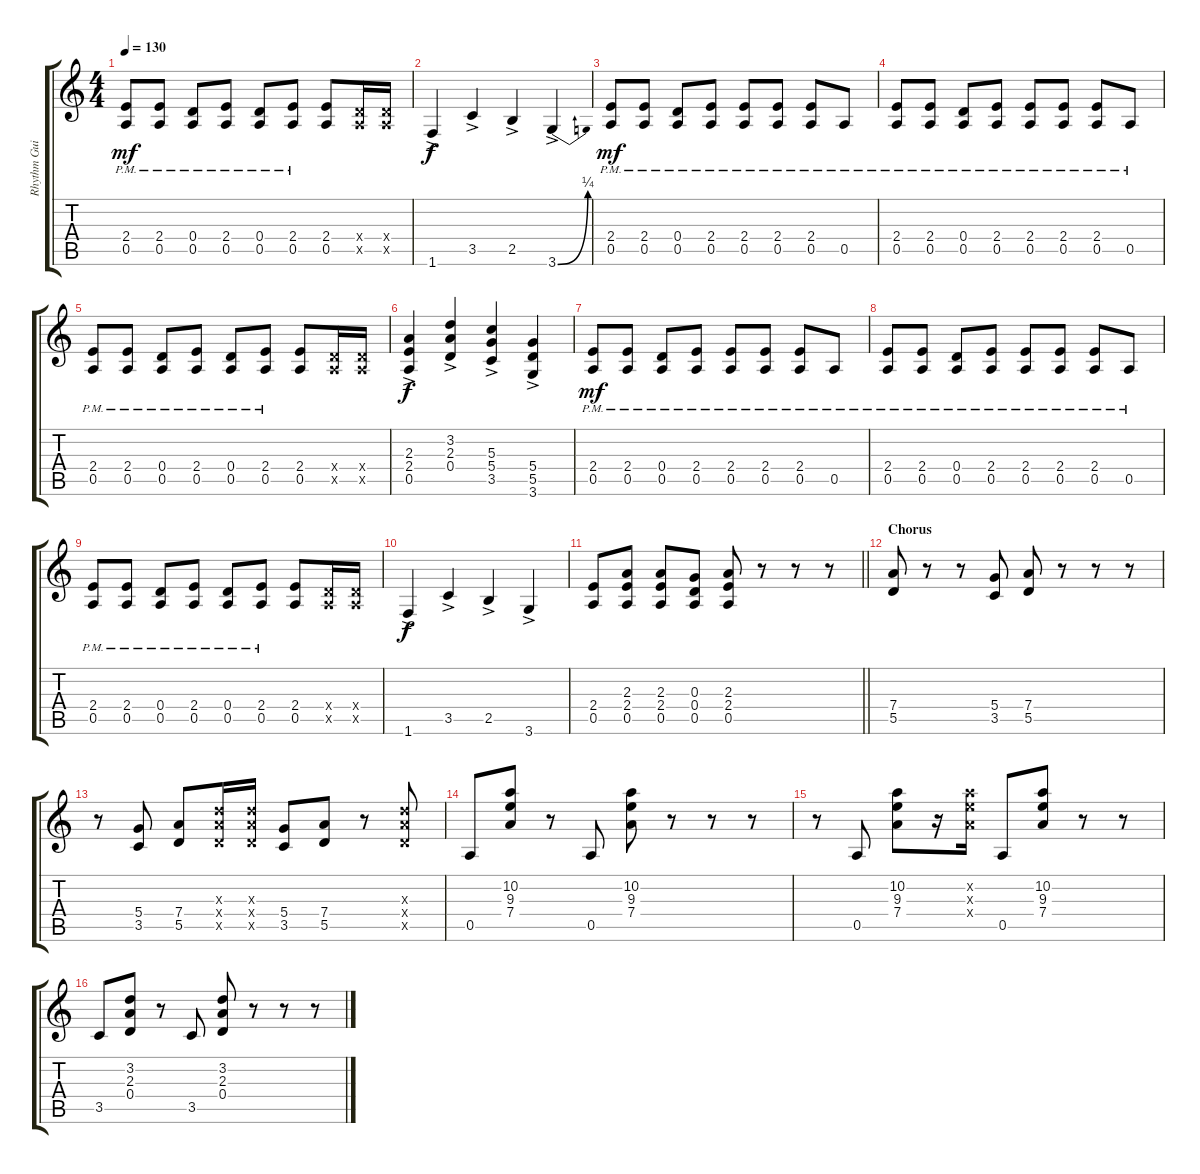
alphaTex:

\track ("Rhythm Guitar" "Rhythm Gui") {instrument distortionguitar}
\staff {score tabs}
\tuning (E4 B3 G3 D3 A2 E2) {hide}
\ts (4 4)
\tempo 130
\clef g2
\ks c
(2.4{pm} 0.5{pm}).8{dy mf} (2.4{pm} 0.5{pm}).8 (0.4{pm} 0.5{pm}).8 (2.4{pm} 0.5{pm}).8 (0.4{pm} 0.5{pm}).8 (2.4{pm} 0.5{pm}).8 (2.4 0.5).8 (0.4{x} 0.5{x}).16 (0.4{x} 0.5{x}).16 |
1.6{ac}.4{dy f} 3.5{ac}.4 2.5{ac}.4 3.6{be (bend 0 0 60 1) ac}.4 |
(2.4{pm} 0.5{pm}).8{dy mf} (2.4{pm} 0.5{pm}).8 (0.4{pm} 0.5{pm}).8 (2.4{pm} 0.5{pm}).8 (2.4{pm} 0.5{pm}).8 (2.4{pm} 0.5{pm}).8 (2.4{pm} 0.5{pm}).8 0.5{pm}.8 |
(2.4{pm} 0.5{pm}).8 (2.4{pm} 0.5{pm}).8 (0.4{pm} 0.5{pm}).8 (2.4{pm} 0.5{pm}).8 (2.4{pm} 0.5{pm}).8 (2.4{pm} 0.5{pm}).8 (2.4{pm} 0.5{pm}).8 0.5{pm}.8 |
(2.4{pm} 0.5{pm}).8 (2.4{pm} 0.5{pm}).8 (0.4{pm} 0.5{pm}).8 (2.4{pm} 0.5{pm}).8 (0.4{pm} 0.5{pm}).8 (2.4{pm} 0.5{pm}).8 (2.4 0.5).8 (0.4{x} 0.5{x}).16 (0.4{x} 0.5{x}).16 |
(2.3{ac} 2.4{ac} 0.5{ac}).4{dy f} (3.2{ac} 2.3{ac} 0.4{ac}).4 (5.3{ac} 5.4{ac} 3.5{ac}).4 (5.4{ac} 5.5{ac} 3.6).4 |
(2.4{pm} 0.5{pm}).8{dy mf} (2.4{pm} 0.5{pm}).8 (0.4{pm} 0.5{pm}).8 (2.4{pm} 0.5{pm}).8 (2.4{pm} 0.5{pm}).8 (2.4{pm} 0.5{pm}).8 (2.4{pm} 0.5{pm}).8 0.5{pm}.8 |
(2.4{pm} 0.5{pm}).8 (2.4{pm} 0.5{pm}).8 (0.4{pm} 0.5{pm}).8 (2.4{pm} 0.5{pm}).8 (2.4{pm} 0.5{pm}).8 (2.4{pm} 0.5{pm}).8 (2.4{pm} 0.5{pm}).8 0.5{pm}.8 |
(2.4{pm} 0.5{pm}).8 (2.4{pm} 0.5{pm}).8 (0.4{pm} 0.5{pm}).8 (2.4{pm} 0.5{pm}).8 (0.4{pm} 0.5{pm}).8 (2.4{pm} 0.5{pm}).8 (2.4 0.5).8 (0.4{x} 0.5{x}).16 (0.4{x} 0.5{x}).16 |
1.6{ac}.4{dy f} 3.5{ac}.4 2.5{ac}.4 3.6{ac}.4 |
\barLineRight lightlight
(2.4 0.5).8 (2.3 2.4 0.5).8 (2.3 2.4 0.5).8 (0.3 0.4 0.5).8 (2.3 2.4 0.5).8 r.8 r.8 r.8 |
\section ("" "Chorus")
(7.4 5.5).8 r.8 r.8 (5.4 3.5).8 (7.4 5.5).8 r.8 r.8 r.8 |
r.8 (5.4 3.5).8 (7.4 5.5).8 (7.3{x} 7.4{x} 5.5{x}).16 (7.3{x} 7.4{x} 5.5{x}).16 (5.4 3.5).8 (7.4 5.5).8 r.8 (7.3{x} 7.4{x} 5.5{x}).8 |
0.5.8 (10.2 9.3 7.4).8 r.8 0.5.8 (10.2 9.3 7.4).8 r.8 r.8 r.8 |
r.8 0.5.8 (10.2 9.3 7.4).8 r.16 (10.2{x} 9.3{x} 7.4{x}).16 0.5.8 (10.2 9.3 7.4).8 r.8 r.8 |
3.5.8 (3.2 2.3 0.4).8 r.8 3.5.8 (3.2 2.3 0.4).8 r.8 r.8 r.8
